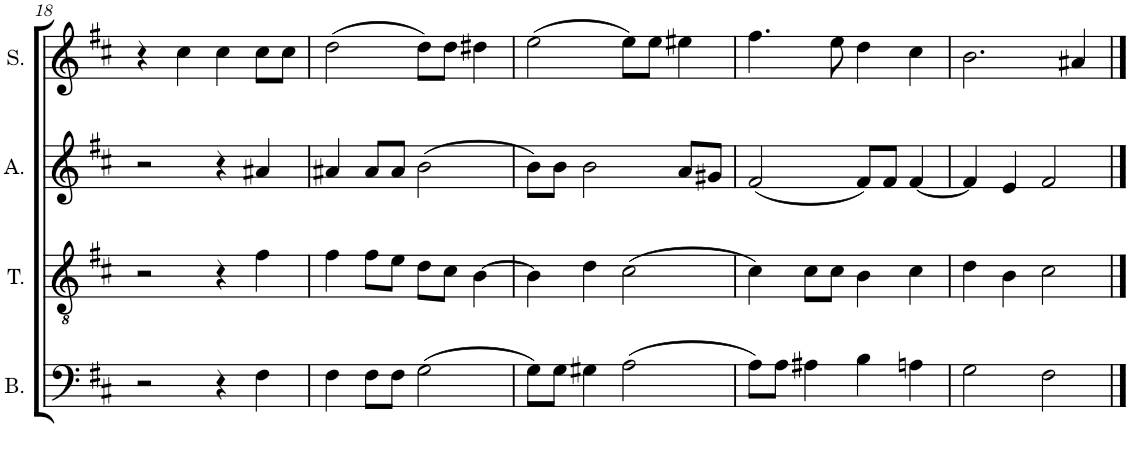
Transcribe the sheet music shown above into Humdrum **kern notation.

**kern	**kern	**kern	**kern
*part4	*part3	*part2	*part1
*staff4	*staff3	*staff2	*staff1
*I"Basse	*I"Ténor	*I"Alto	*I"Soprano
*I'B.	*I'T.	*I'A.	*I'S.
!!LO:PB:g=z
*clefF4	*clefGv2	*clefG2	*clefG2
*k[f#c#]	*k[f#c#]	*k[f#c#]	*k[f#c#]
*M4/4	*M4/4	*M4/4	*M4/4
*met(c)	*met(c)	*met(c)	*met(c)
=18	=18	=18	=18
2r	2r	2r	4r
.	.	.	4cc#\
4r	4r	4r	4cc#\
4F#\	4f#\	4a#X/	8cc#\L
.	.	.	8cc#\J
=19	=19	=19	=19
4F#\	4f#\	4a#X/	(2dd\
8F#\L	8f#\L	8a#/L	.
8F#\J	8e\J	8a#/J	.
(2G\	8d\L	(2b\	8dd\L)
.	8c#\J	.	8dd\J
.	[4B\	.	4dd#X\
=20	=20	=20	=20
8G\L)	4B\]	8b\L)	(2ee\
8G\J	.	8b\J	.
4G#X\	4d\	2b\	.
(2A\	(2c#\	.	8ee\L)
.	.	.	8ee\J
.	.	8a/L	4ee#X\
.	.	8g#X/J	.
=21	=21	=21	=21
8A\L)	4c#\)	(2f#/	4.ff#\
8A\J	.	.	.
4A#X\	8c#\L	.	.
.	8c#\J	.	8ee\
4B\	4B\	8f#/L)	4dd\
.	.	8f#/J	.
4An\	4c#\	[4f#/	4cc#\
=22	=22	=22	=22
2G\	4d\	4f#/]	2.b\
.	4B\	4e/	.
2F#\	2c#\	2f#/	.
.	.	.	4a#X/
==	==	==	==
*-	*-	*-	*-
